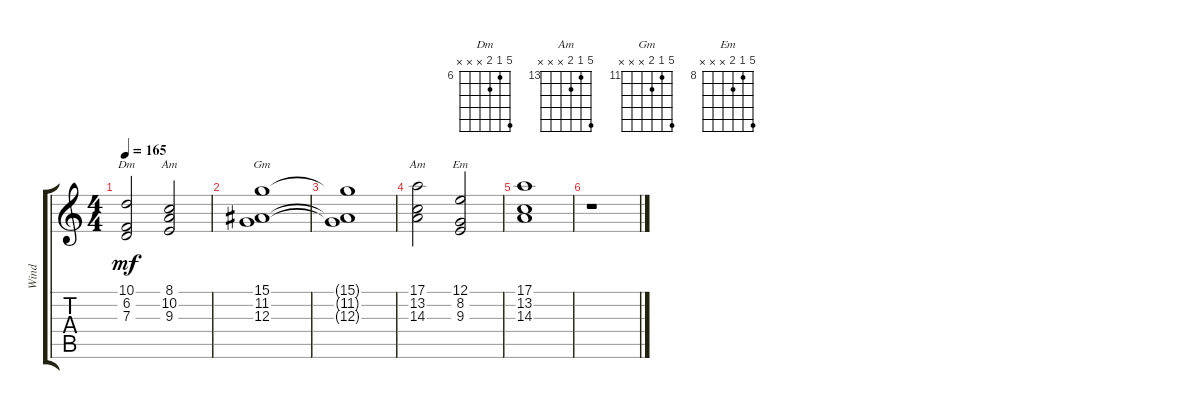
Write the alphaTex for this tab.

\track ("Wind" "Wind") {instrument flute}
\staff {score tabs}
\tuning (E4 B3 G3 D3 A2 E2) {hide}
\chord ("Dm" 10 6 7 x x x) {firstfret 6}
\chord ("Am" 8 10 9 x x x) {firstfret 8}
\chord ("Gm" 15 11 12 x x x) {firstfret 11}
\chord ("Am" 17 13 14 x x x) {firstfret 13}
\chord ("Em" 12 8 9 x x x) {firstfret 8}
\ts (4 4)
\tempo 165
\clef g2
\ks c
(10.1 6.2 7.3).2{ch "Dm" dy mf} (8.1 10.2 9.3).2{ch "Am"} |
(15.1 11.2 12.3).1{ch "Gm"} |
(15.1{t} 11.2{t} 12.3{t}).1 |
(17.1 13.2 14.3).2{ch "Am"} (12.1 8.2 9.3).2{ch "Em"} |
(17.1 13.2 14.3).1 |
r.1
